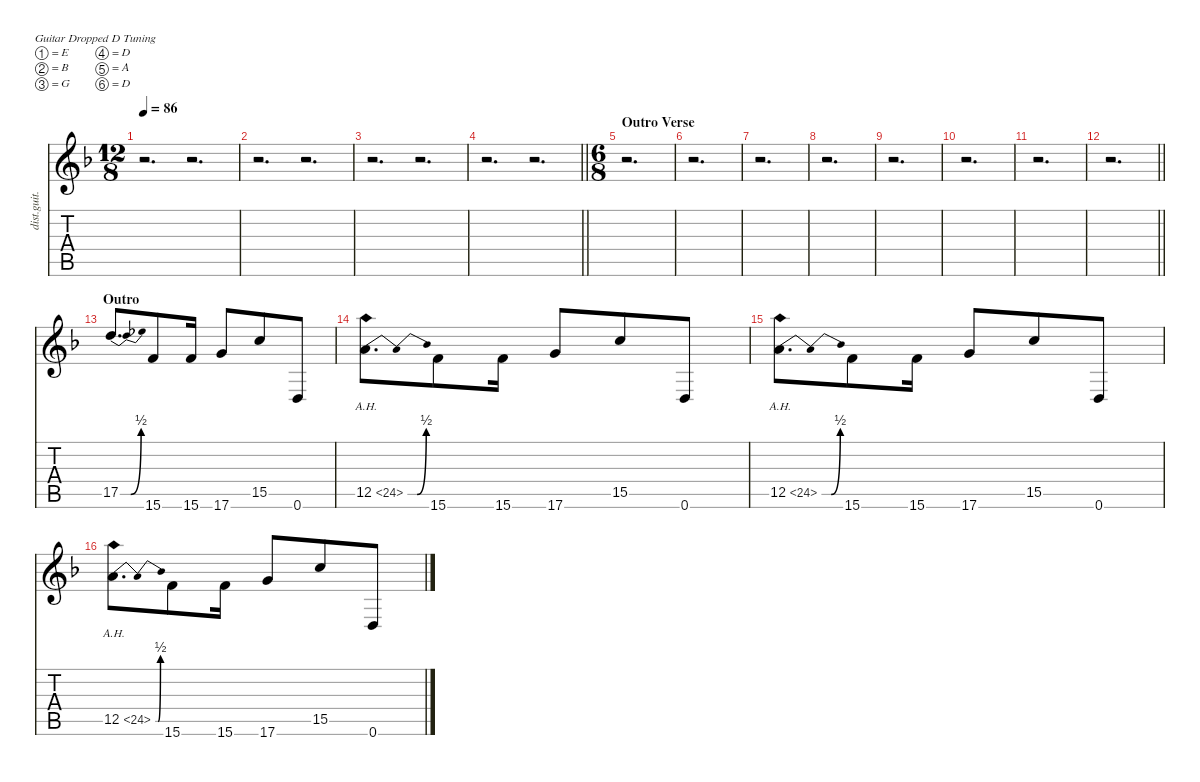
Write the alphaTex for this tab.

\defaultSystemsLayout 4
\hideDynamics
\bracketExtendMode nobrackets
\otherSystemsTrackNameOrientation horizontal
\track ("Guitar, distortion w/ wah and whammy" "dist.guit.") {instrument distortionguitar}
\staff {score tabs}
\tuning (E4 B3 G3 D3 A2 D2)
\ts (12 8)
\tempo 86
\clef g2
\ks dminor
r.2{d dy f beam Down} r.2{d beam Down} |
r.2{d beam Down} r.2{d beam Down} |
r.2{d beam Down} r.2{d beam Down} |
\barLineRight lightlight
r.2{d beam Down} r.2{d beam Down} |
\ts (6 8)
\beaming (8 3 3)
\section ("" "Outro Verse")
r.2{d beam Down} |
r.2{d beam Down} |
r.2{d beam Down} |
r.2{d beam Down} |
r.2{d beam Down} |
r.2{d beam Down} |
r.2{d beam Down} |
\barLineRight lightlight
r.2{d beam Down} |
\section ("" "Outro")
17.5{be (bendrelease 0 0 19.999999199999998 2 39.999998399999996 2 9.999999599999999 0) acc forcenatural}.8{d beam Up} 15.6{acc forcenatural}.8{beam Up} 15.6{acc forcenatural}.16{beam Up} 17.6{acc forcenatural}.8{beam Up} 15.5{acc forcenatural}.8{beam Up} 0.6{acc forcenatural}.8{beam Up} |
12.5{be (bendrelease 0 0 19.999999199999998 2 39.999998399999996 2 9.999999599999999 0) ah 12 acc forcenatural}.8{d beam Down} 15.6{acc forcenatural}.8{beam Down} 15.6{acc forcenatural}.16{beam Down} 17.6{acc forcenatural}.8{beam Up} 15.5{acc forcenatural}.8{beam Up} 0.6{acc forcenatural}.8{beam Up} |
12.5{be (bendrelease 0 0 19.999999199999998 2 39.999998399999996 2 9.999999599999999 0) ah 12 acc forcenatural}.8{d beam Down} 15.6{acc forcenatural}.8{beam Down} 15.6{acc forcenatural}.16{beam Down} 17.6{acc forcenatural}.8{beam Up} 15.5{acc forcenatural}.8{beam Up} 0.6{acc forcenatural}.8{beam Up} |
12.5{be (bendrelease 0 0 19.999999199999998 2 39.999998399999996 2 9.999999599999999 0) ah 12 acc forcenatural}.8{d beam Down} 15.6{acc forcenatural}.8{beam Down} 15.6{acc forcenatural}.16{beam Down} 17.6{acc forcenatural}.8{beam Up} 15.5{acc forcenatural}.8{beam Up} 0.6{acc forcenatural}.8{beam Up}
